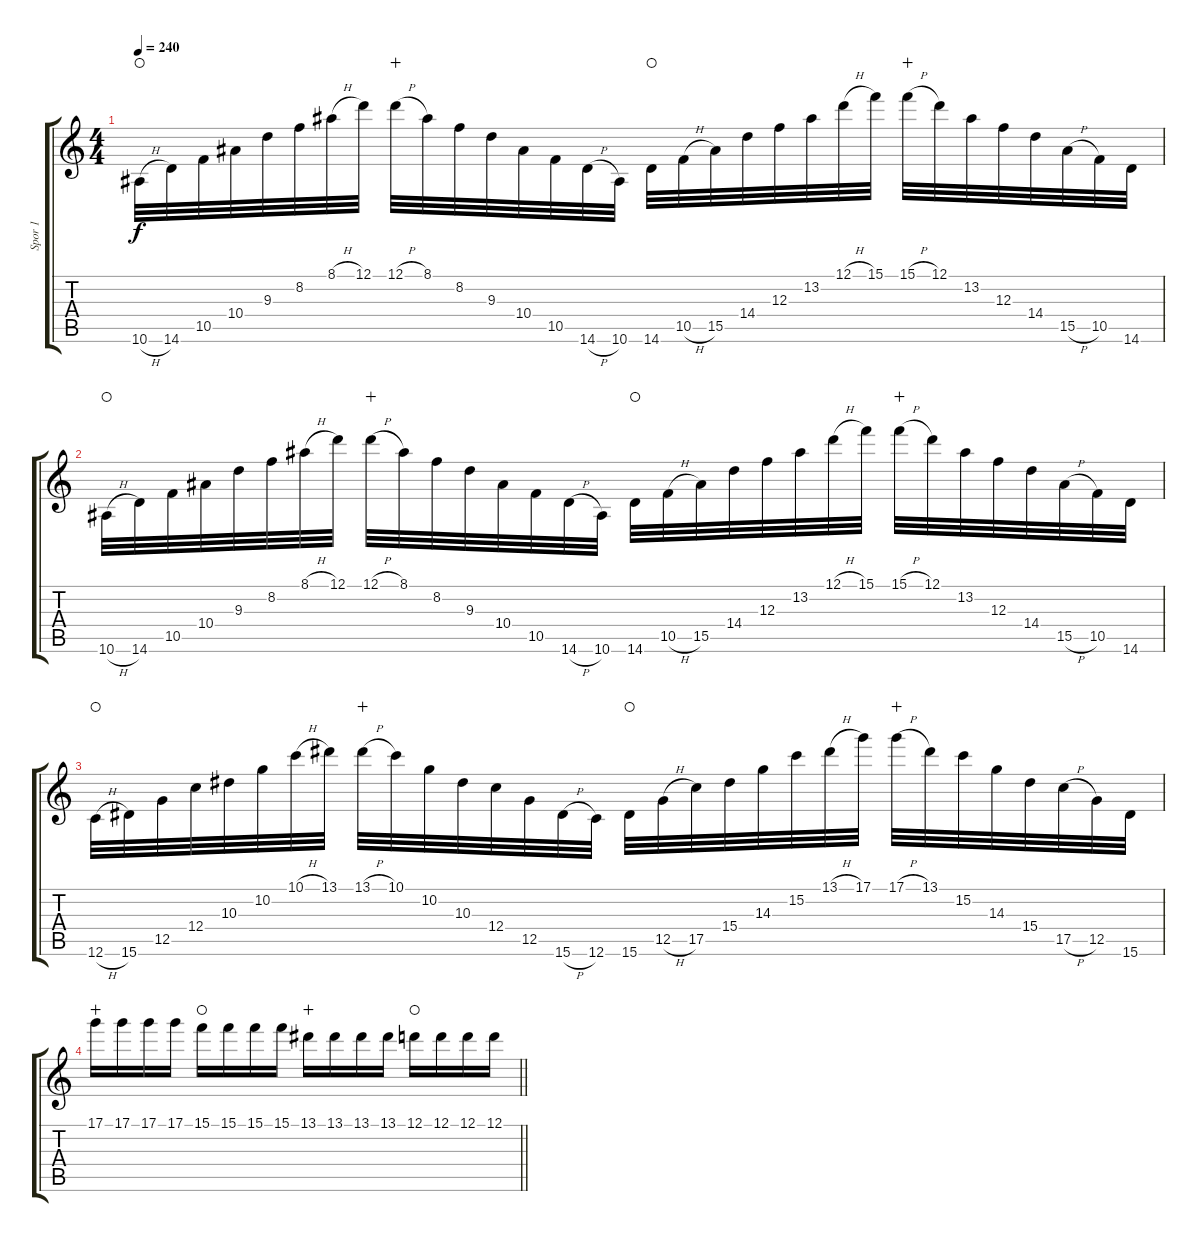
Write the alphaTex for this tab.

\track ("Spor 1" "Spor 1") {instrument distortionguitar}
\staff {score tabs}
\tuning (D4 A3 F3 C3 G2 C2) {hide}
\ts (4 4)
\tempo 240
\clef g2
\ks c
10.6{h}.32{dy f waho} 14.6.32 10.5.32 10.4.32 9.3.32 8.2.32 8.1{h}.32 12.1.32 12.1{h}.32{wahc} 8.1.32 8.2.32 9.3.32 10.4.32 10.5.32 14.6{h}.32 10.6.32 14.6.32{waho} 10.5{h}.32 15.5.32 14.4.32 12.3.32 13.2.32 12.1{h}.32 15.1.32 15.1{h}.32{wahc} 12.1.32 13.2.32 12.3.32 14.4.32 15.5{h}.32 10.5.32 14.6.32 |
10.6{h}.32{waho} 14.6.32 10.5.32 10.4.32 9.3.32 8.2.32 8.1{h}.32 12.1.32 12.1{h}.32{wahc} 8.1.32 8.2.32 9.3.32 10.4.32 10.5.32 14.6{h}.32 10.6.32 14.6.32{waho} 10.5{h}.32 15.5.32 14.4.32 12.3.32 13.2.32 12.1{h}.32 15.1.32 15.1{h}.32{wahc} 12.1.32 13.2.32 12.3.32 14.4.32 15.5{h}.32 10.5.32 14.6.32 |
12.6{h}.32{waho} 15.6.32 12.5.32 12.4.32 10.3.32 10.2.32 10.1{h}.32 13.1.32 13.1{h}.32{wahc} 10.1.32 10.2.32 10.3.32 12.4.32 12.5.32 15.6{h}.32 12.6.32 15.6.32{waho} 12.5{h}.32 17.5.32 15.4.32 14.3.32 15.2.32 13.1{h}.32 17.1.32 17.1{h}.32{wahc} 13.1.32 15.2.32 14.3.32 15.4.32 17.5{h}.32 12.5.32 15.6.32 |
\barLineRight lightlight
17.1.16{wahc} 17.1.16 17.1.16 17.1.16 15.1.16{waho} 15.1.16 15.1.16 15.1.16 13.1.16{wahc} 13.1.16 13.1.16 13.1.16 12.1.16{waho} 12.1.16 12.1.16 12.1.16
